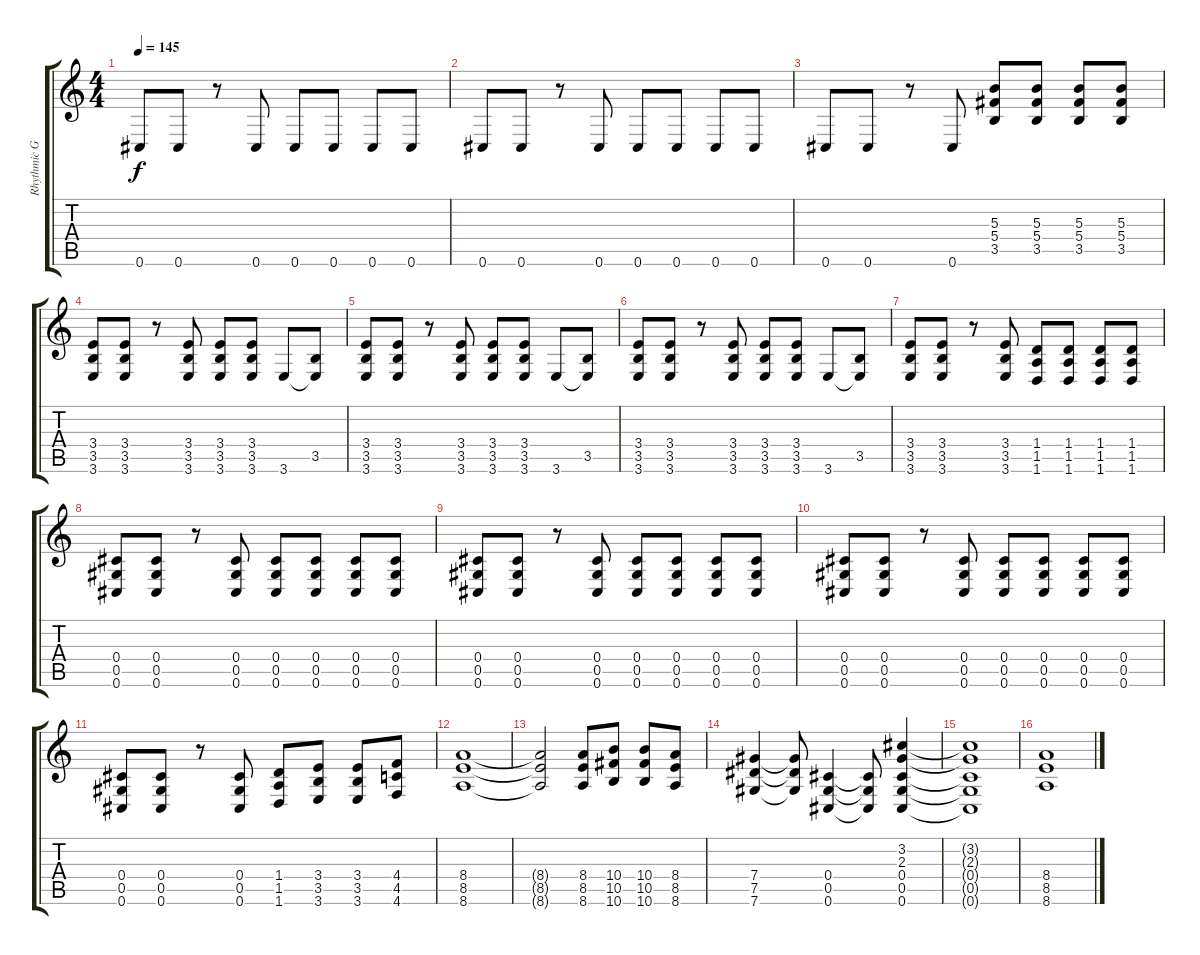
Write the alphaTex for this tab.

\track ("Rhythmic Guitar" "Rhythmic G") {instrument distortionguitar}
\staff {score tabs}
\tuning (Eb4 Bb3 Gb3 Db3 Ab2 Db2) {hide}
\ts (4 4)
\tempo 145
\clef g2
\ks c
0.6.8{dy f} 0.6.8 r.8 0.6.8 0.6.8 0.6.8 0.6.8 0.6.8 |
0.6.8 0.6.8 r.8 0.6.8 0.6.8 0.6.8 0.6.8 0.6.8 |
0.6.8 0.6.8 r.8 0.6.8 (5.3 5.4 3.5).8 (5.3 5.4 3.5).8 (5.3 5.4 3.5).8 (5.3 5.4 3.5).8 |
(3.4 3.5 3.6).8 (3.4 3.5 3.6).8 r.8 (3.4 3.5 3.6).8 (3.4 3.5 3.6).8 (3.4 3.5 3.6).8 3.6.8 (3.5 3.6{t}).8 |
(3.4 3.5 3.6).8 (3.4 3.5 3.6).8 r.8 (3.4 3.5 3.6).8 (3.4 3.5 3.6).8 (3.4 3.5 3.6).8 3.6.8 (3.5 3.6{t}).8 |
(3.4 3.5 3.6).8 (3.4 3.5 3.6).8 r.8 (3.4 3.5 3.6).8 (3.4 3.5 3.6).8 (3.4 3.5 3.6).8 3.6.8 (3.5 3.6{t}).8 |
(3.4 3.5 3.6).8 (3.4 3.5 3.6).8 r.8 (3.4 3.5 3.6).8 (1.4 1.5 1.6).8 (1.4 1.5 1.6).8 (1.4 1.5 1.6).8 (1.4 1.5 1.6).8 |
(0.4 0.5 0.6).8 (0.4 0.5 0.6).8 r.8 (0.4 0.5 0.6).8 (0.4 0.5 0.6).8 (0.4 0.5 0.6).8 (0.4 0.5 0.6).8 (0.4 0.5 0.6).8 |
(0.4 0.5 0.6).8 (0.4 0.5 0.6).8 r.8 (0.4 0.5 0.6).8 (0.4 0.5 0.6).8 (0.4 0.5 0.6).8 (0.4 0.5 0.6).8 (0.4 0.5 0.6).8 |
(0.4 0.5 0.6).8 (0.4 0.5 0.6).8 r.8 (0.4 0.5 0.6).8 (0.4 0.5 0.6).8 (0.4 0.5 0.6).8 (0.4 0.5 0.6).8 (0.4 0.5 0.6).8 |
(0.4 0.5 0.6).8 (0.4 0.5 0.6).8 r.8 (0.4 0.5 0.6).8 (1.4 1.5 1.6).8 (3.4 3.5 3.6).8 (3.4 3.5 3.6).8 (4.4 4.5 4.6).8 |
(8.4 8.5 8.6).1 |
(8.4{t} 8.5{t} 8.6{t}).2 (8.4 8.5 8.6).8 (10.4 10.5 10.6).8 (10.4 10.5 10.6).8 (8.4 8.5 8.6).8 |
(7.4 7.5 7.6).4 (7.4{t} 7.5{t} 7.6{t}).8 (0.4 0.5 0.6).4 (0.4{t} 0.5{t} 0.6{t}).8 (3.2 2.3 0.4 0.5 0.6).4 |
(3.2{t} 2.3{t} 0.4{t} 0.5{t} 0.6{t}).1 |
(8.4 8.5 8.6).1
